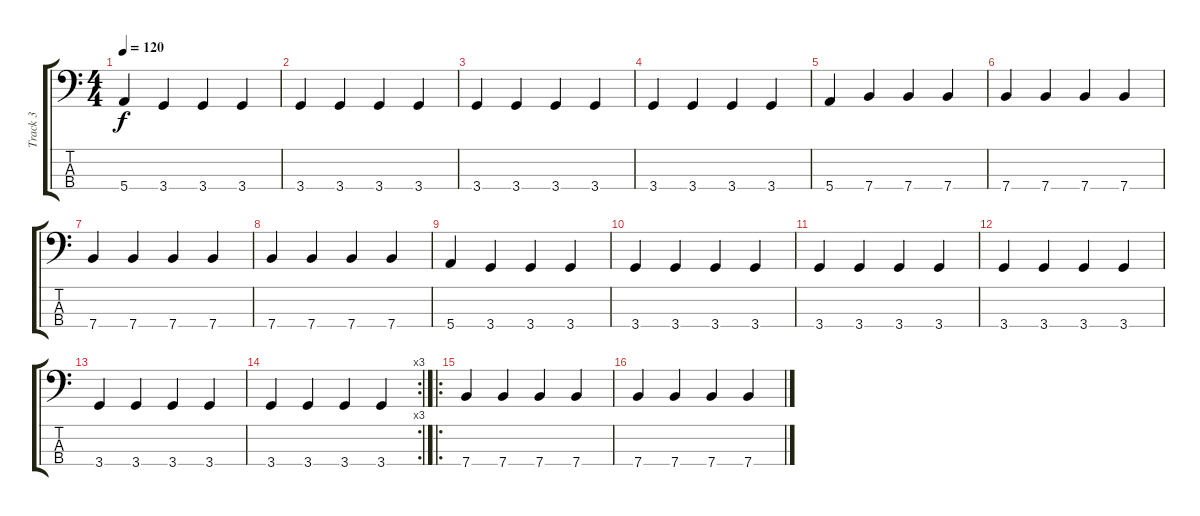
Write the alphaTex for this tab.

\track ("Track 3" "Track 3") {instrument electricbassfinger}
\staff {score tabs}
\tuning (G2 D2 A1 E1) {hide}
\ts (4 4)
\tempo 120
\clef f4
\ks c
5.4.4{dy f} 3.4.4 3.4.4 3.4.4 |
3.4.4 3.4.4 3.4.4 3.4.4 |
3.4.4 3.4.4 3.4.4 3.4.4 |
3.4.4 3.4.4 3.4.4 3.4.4 |
5.4.4 7.4.4 7.4.4 7.4.4 |
7.4.4 7.4.4 7.4.4 7.4.4 |
7.4.4 7.4.4 7.4.4 7.4.4 |
7.4.4 7.4.4 7.4.4 7.4.4 |
5.4.4 3.4.4 3.4.4 3.4.4 |
3.4.4 3.4.4 3.4.4 3.4.4 |
3.4.4 3.4.4 3.4.4 3.4.4 |
3.4.4 3.4.4 3.4.4 3.4.4 |
3.4.4 3.4.4 3.4.4 3.4.4 |
\rc 3
3.4.4 3.4.4 3.4.4 3.4.4 |
\ro
7.4.4 7.4.4 7.4.4 7.4.4 |
7.4.4 7.4.4 7.4.4 7.4.4
